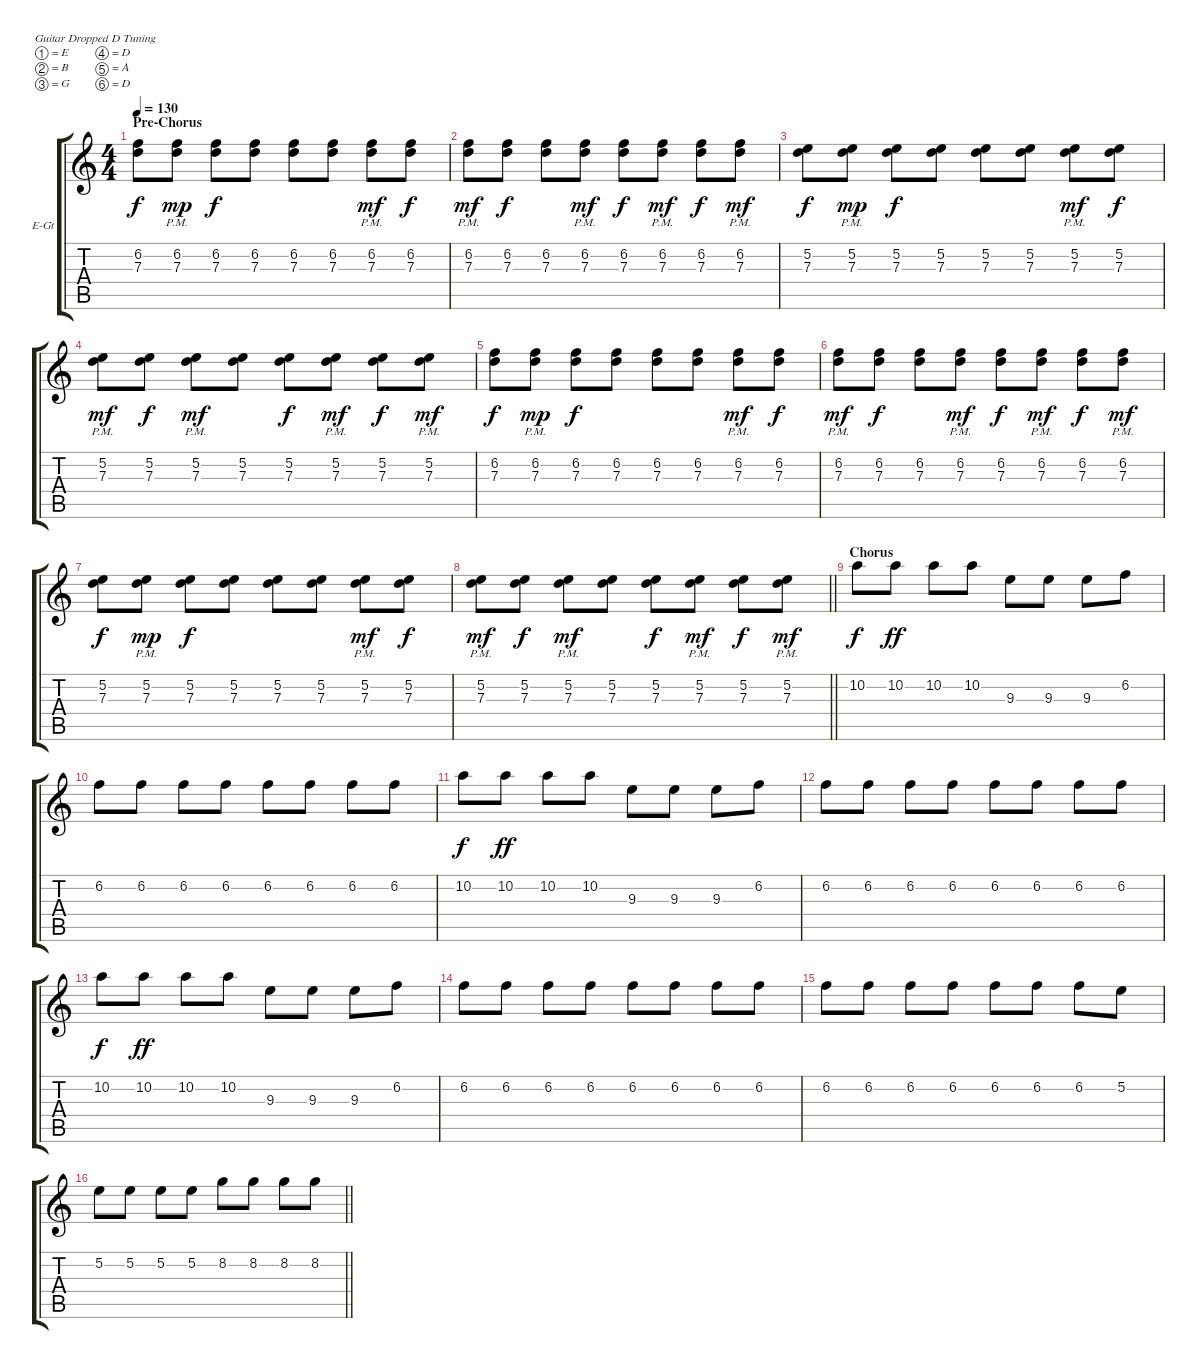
\bracketExtendMode groupsimilarinstruments
\firstSystemTrackNameOrientation horizontal
\otherSystemsTrackNameOrientation horizontal
\track ("Electric Guitar" "E-Gt") {instrument distortionguitar}
\staff {score tabs}
\tuning (E4 B3 G3 D3 A2 D2)
\ts (4 4)
\section ("" "Pre-Chorus")
\tempo 130
\clef g2
\scale
0.333333
\ks c
(6.2 7.3).8{dy f} (6.2{pm} 7.3{pm}).8{dy mp} (6.2 7.3).8{dy f} (6.2 7.3).8 (6.2 7.3).8 (6.2 7.3).8 (6.2{pm} 7.3{pm}).8{dy mf} (6.2 7.3).8{dy f} |
\scale
0.333333 (6.2{pm} 7.3{pm}).8{dy mf} (6.2 7.3).8{dy f} (6.2 7.3).8 (6.2{pm} 7.3{pm}).8{dy mf} (6.2 7.3).8{dy f} (6.2{pm} 7.3{pm}).8{dy mf} (6.2 7.3).8{dy f} (6.2{pm} 7.3{pm}).8{dy mf} |
\scale
0.333333 (5.2 7.3).8{dy f} (5.2{pm} 7.3{pm}).8{dy mp} (5.2 7.3).8{dy f} (5.2 7.3).8 (5.2 7.3).8 (5.2 7.3).8 (5.2{pm} 7.3{pm}).8{dy mf} (5.2 7.3).8{dy f} |
\scale
0.333333 (5.2{pm} 7.3{pm}).8{dy mf} (5.2 7.3).8{dy f} (5.2{pm} 7.3{pm}).8{dy mf} (5.2 7.3).8 (5.2 7.3).8{dy f} (5.2{pm} 7.3{pm}).8{dy mf} (5.2 7.3).8{dy f} (5.2{pm} 7.3{pm}).8{dy mf} |
\scale
0.333333 (6.2 7.3).8{dy f} (6.2{pm} 7.3{pm}).8{dy mp} (6.2 7.3).8{dy f} (6.2 7.3).8 (6.2 7.3).8 (6.2 7.3).8 (6.2{pm} 7.3{pm}).8{dy mf} (6.2 7.3).8{dy f} |
\scale
0.333333 (6.2{pm} 7.3{pm}).8{dy mf} (6.2 7.3).8{dy f} (6.2 7.3).8 (6.2{pm} 7.3{pm}).8{dy mf} (6.2 7.3).8{dy f} (6.2{pm} 7.3{pm}).8{dy mf} (6.2 7.3).8{dy f} (6.2{pm} 7.3{pm}).8{dy mf} |
\scale
0.333333 (5.2 7.3).8{dy f} (5.2{pm} 7.3{pm}).8{dy mp} (5.2 7.3).8{dy f} (5.2 7.3).8 (5.2 7.3).8 (5.2 7.3).8 (5.2{pm} 7.3{pm}).8{dy mf} (5.2 7.3).8{dy f} |
\scale
0.333333
\barLineRight lightlight
(5.2{pm} 7.3{pm}).8{dy mf} (5.2 7.3).8{dy f} (5.2{pm} 7.3{pm}).8{dy mf} (5.2 7.3).8 (5.2 7.3).8{dy f} (5.2{pm} 7.3{pm}).8{dy mf} (5.2 7.3).8{dy f} (5.2{pm} 7.3{pm}).8{dy mf} |
\section ("" "Chorus")
\scale
0.333333 10.2.8{dy f} 10.2.8{dy ff} 10.2.8 10.2.8 9.3.8 9.3.8 9.3.8 6.2.8 |
\scale
0.333333 6.2.8 6.2.8 6.2.8 6.2.8 6.2.8 6.2.8 6.2.8 6.2.8 |
\scale
0.333333 10.2.8{dy f} 10.2.8{dy ff} 10.2.8 10.2.8 9.3.8 9.3.8 9.3.8 6.2.8 |
\scale
0.333333 6.2.8 6.2.8 6.2.8 6.2.8 6.2.8 6.2.8 6.2.8 6.2.8 |
\scale
0.333333 10.2.8{dy f} 10.2.8{dy ff} 10.2.8 10.2.8 9.3.8 9.3.8 9.3.8 6.2.8 |
\scale
0.333333 6.2.8 6.2.8 6.2.8 6.2.8 6.2.8 6.2.8 6.2.8 6.2.8 |
\scale
0.333333 6.2.8 6.2.8 6.2.8 6.2.8 6.2.8 6.2.8 6.2.8 5.2.8 |
\scale
0.333333
\barLineRight lightlight
5.2.8 5.2.8 5.2.8 5.2.8 8.2.8 8.2.8 8.2.8 8.2.8
